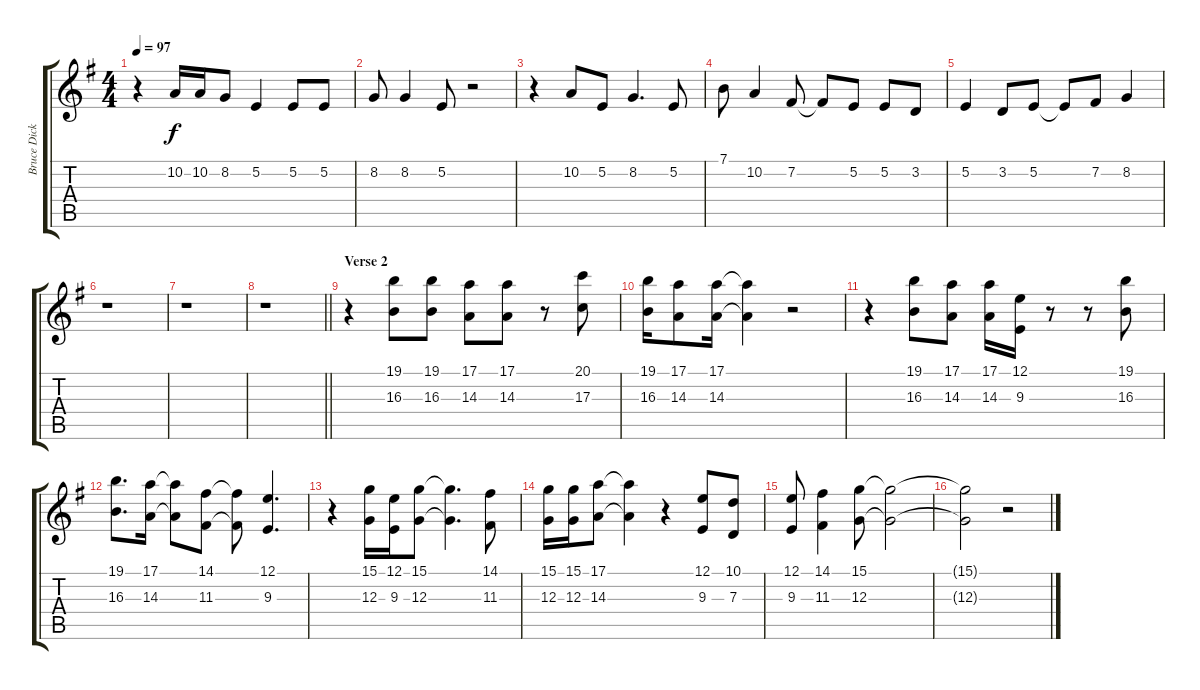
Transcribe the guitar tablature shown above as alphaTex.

\track ("Bruce Dickinson (Vocals)" "Bruce Dick") {instrument acousticgrandpiano}
\staff {score tabs}
\tuning (E4 B3 G3 D3 A2 E2) {hide}
\ts (4 4)
\tempo 97
\clef g2
\ks eminor
r.4{dy f} 10.2.16 10.2.16 8.2.8 5.2.4 5.2.8 5.2.8 |
8.2.8 8.2.4 5.2.8 r.2 |
r.4 10.2.8 5.2.8 8.2.4{d} 5.2.8 |
7.1.8 10.2.4 7.2.8 7.2{t}.8 5.2.8 5.2.8 3.2.8 |
5.2.4 3.2.8 5.2.8 5.2{t}.8 7.2.8 8.2.4 |
r.1 |
r.1 |
\barLineRight lightlight
r.1 |
\section ("" "Verse 2")
r.4 (19.1 16.3).8 (19.1 16.3).8 (17.1 14.3).8 (17.1 14.3).8 r.8 (20.1 17.3).8 |
(19.1 16.3).16 (17.1 14.3).8 (17.1 14.3).16 (17.1{t} 14.3{t}).4 r.2 |
r.4 (19.1 16.3).8 (17.1 14.3).8 (17.1 14.3).16 (12.1 9.3).16 r.8 r.8 (19.1 16.3).8 |
(19.1 16.3).8{d} (17.1 14.3).16 (17.1{t} 14.3{t}).8 (14.1 11.3).8 (14.1{t} 11.3{t}).8 (12.1 9.3).4{d} |
r.4 (15.1 12.3).16 (12.1 9.3).16 (15.1 12.3).8 (15.1{t} 12.3{t}).4{d} (14.1 11.3).8 |
(15.1 12.3).16 (15.1 12.3).16 (17.1 14.3).8 (17.1{t} 14.3{t}).4 r.4 (12.1 9.3).8 (10.1 7.3).8 |
(12.1 9.3).8 (14.1 11.3).4 (15.1 12.3).8 (15.1{t} 12.3{t}).2 |
(15.1{t} 12.3{t}).2 r.2
